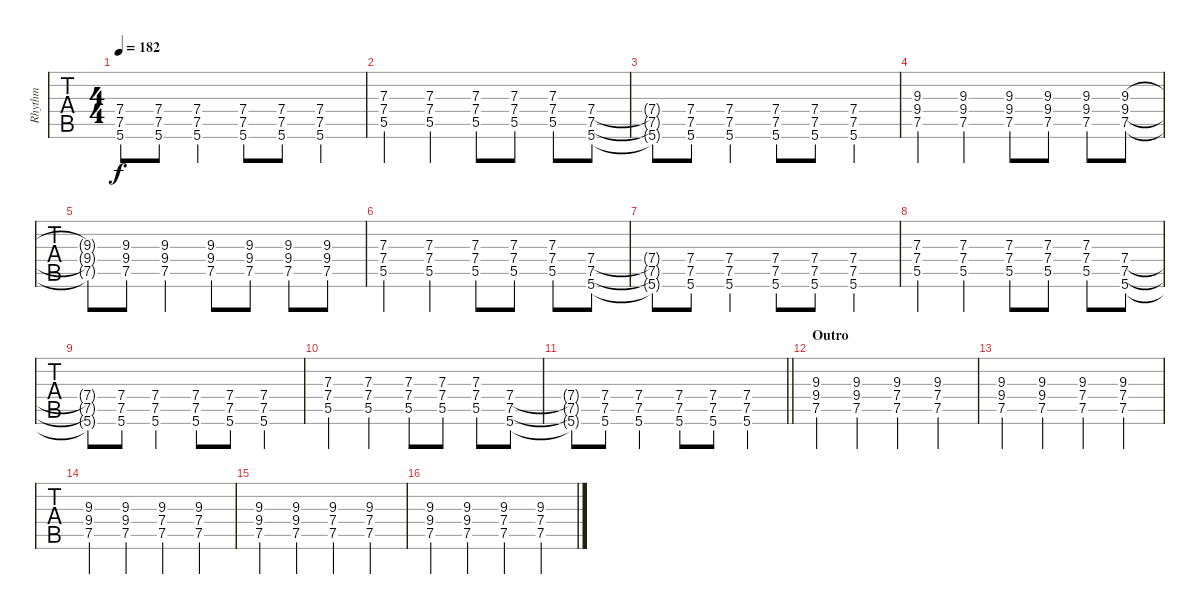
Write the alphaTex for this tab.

\track ("Rhythm" "Rhythm") {instrument distortionguitar}
\staff {tabs}
\tuning (E4 B3 G3 D3 A2 E2) {hide}
\ts (4 4)
\tempo 182
\clef g2
\ks c
(7.4{t} 7.5{t} 5.6{t}).8{dy f} (7.4 7.5 5.6).8 (7.4 7.5 5.6).4 (7.4 7.5 5.6).8 (7.4 7.5 5.6).8 (7.4 7.5 5.6).4 |
(7.3 7.4 5.5).4 (7.3 7.4 5.5).4 (7.3 7.4 5.5).8 (7.3 7.4 5.5).8 (7.3 7.4 5.5).8 (7.4 7.5 5.6).8 |
(7.4{t} 7.5{t} 5.6{t}).8 (7.4 7.5 5.6).8 (7.4 7.5 5.6).4 (7.4 7.5 5.6).8 (7.4 7.5 5.6).8 (7.4 7.5 5.6).4 |
(9.3 9.4 7.5).4 (9.3 9.4 7.5).4 (9.3 9.4 7.5).8 (9.3 9.4 7.5).8 (9.3 9.4 7.5).8 (9.3 9.4 7.5).8 |
(9.3{t} 9.4{t} 7.5{t}).8 (9.3 9.4 7.5).8 (9.3 9.4 7.5).4 (9.3 9.4 7.5).8 (9.3 9.4 7.5).8 (9.3 9.4 7.5).8 (9.3 9.4 7.5).8 |
(7.3 7.4 5.5).4 (7.3 7.4 5.5).4 (7.3 7.4 5.5).8 (7.3 7.4 5.5).8 (7.3 7.4 5.5).8 (7.4 7.5 5.6).8 |
(7.4{t} 7.5{t} 5.6{t}).8 (7.4 7.5 5.6).8 (7.4 7.5 5.6).4 (7.4 7.5 5.6).8 (7.4 7.5 5.6).8 (7.4 7.5 5.6).4 |
(7.3 7.4 5.5).4 (7.3 7.4 5.5).4 (7.3 7.4 5.5).8 (7.3 7.4 5.5).8 (7.3 7.4 5.5).8 (7.4 7.5 5.6).8 |
(7.4{t} 7.5{t} 5.6{t}).8 (7.4 7.5 5.6).8 (7.4 7.5 5.6).4 (7.4 7.5 5.6).8 (7.4 7.5 5.6).8 (7.4 7.5 5.6).4 |
(7.3 7.4 5.5).4 (7.3 7.4 5.5).4 (7.3 7.4 5.5).8 (7.3 7.4 5.5).8 (7.3 7.4 5.5).8 (7.4 7.5 5.6).8 |
\barLineRight lightlight
(7.4{t} 7.5{t} 5.6{t}).8 (7.4 7.5 5.6).8 (7.4 7.5 5.6).4 (7.4 7.5 5.6).8 (7.4 7.5 5.6).8 (7.4 7.5 5.6).4 |
\section ("" "Outro")
(9.3 9.4 7.5).4 (9.3 9.4 7.5).4 (9.3 7.4 7.5).4 (9.3 7.4 7.5).4 |
(9.3 9.4 7.5).4 (9.3 9.4 7.5).4 (9.3 7.4 7.5).4 (9.3 7.4 7.5).4 |
(9.3 9.4 7.5).4 (9.3 9.4 7.5).4 (9.3 7.4 7.5).4 (9.3 7.4 7.5).4 |
(9.3 9.4 7.5).4 (9.3 9.4 7.5).4 (9.3 7.4 7.5).4 (9.3 7.4 7.5).4 |
(9.3 9.4 7.5).4 (9.3 9.4 7.5).4 (9.3 7.4 7.5).4 (9.3 7.4 7.5).4
